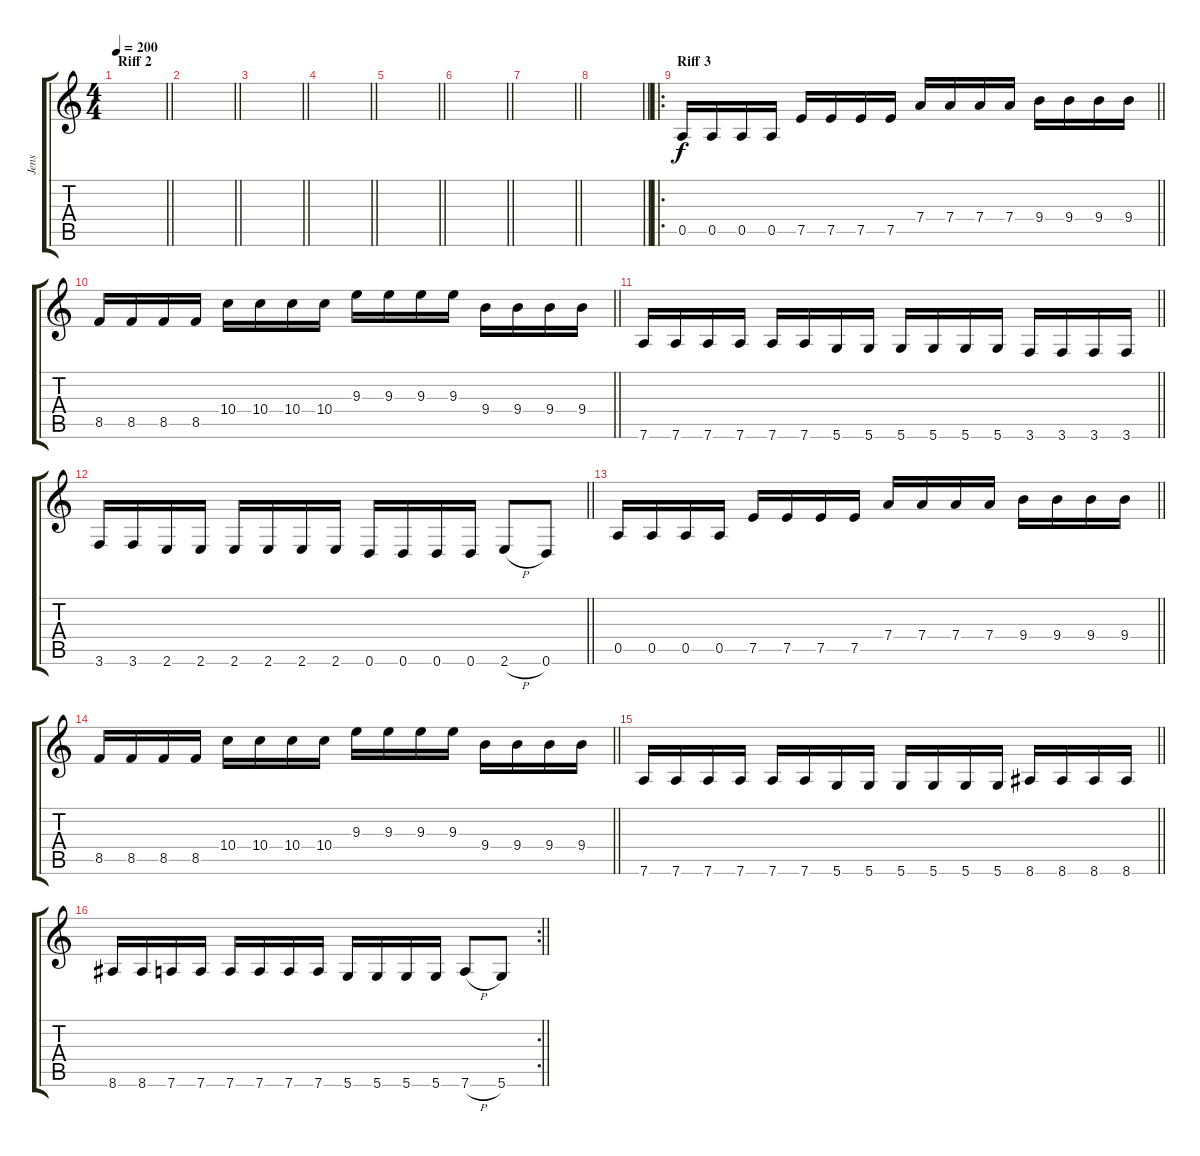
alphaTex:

\track ("Jens" "Jens") {instrument distortionguitar}
\staff {score tabs}
\tuning (E4 B3 G3 D3 A2 D2) {hide}
\ts (4 4)
\section ("" "Riff 2")
\tempo 200
\clef g2
\barLineRight lightlight
\ks c
|
\barLineRight lightlight
|
\barLineRight lightlight
|
\barLineRight lightlight
|
\barLineRight lightlight
|
\barLineRight lightlight
|
\barLineRight lightlight
|
\barLineRight lightlight
|
\ro
\section ("" "Riff 3")
\barLineRight lightlight
0.5.16 0.5.16 0.5.16 0.5.16 7.5.16 7.5.16 7.5.16 7.5.16 7.4.16 7.4.16 7.4.16 7.4.16 9.4.16 9.4.16 9.4.16 9.4.16 |
\barLineRight lightlight
8.5.16 8.5.16 8.5.16 8.5.16 10.4.16 10.4.16 10.4.16 10.4.16 9.3.16 9.3.16 9.3.16 9.3.16 9.4.16 9.4.16 9.4.16 9.4.16 |
\barLineRight lightlight
7.6.16 7.6.16 7.6.16 7.6.16 7.6.16 7.6.16 5.6.16 5.6.16 5.6.16 5.6.16 5.6.16 5.6.16 3.6.16 3.6.16 3.6.16 3.6.16 |
\barLineRight lightlight
3.6.16 3.6.16 2.6.16 2.6.16 2.6.16 2.6.16 2.6.16 2.6.16 0.6.16 0.6.16 0.6.16 0.6.16 2.6{h}.8 0.6.8 |
\barLineRight lightlight
0.5.16 0.5.16 0.5.16 0.5.16 7.5.16 7.5.16 7.5.16 7.5.16 7.4.16 7.4.16 7.4.16 7.4.16 9.4.16 9.4.16 9.4.16 9.4.16 |
\barLineRight lightlight
8.5.16 8.5.16 8.5.16 8.5.16 10.4.16 10.4.16 10.4.16 10.4.16 9.3.16 9.3.16 9.3.16 9.3.16 9.4.16 9.4.16 9.4.16 9.4.16 |
\barLineRight lightlight
7.6.16 7.6.16 7.6.16 7.6.16 7.6.16 7.6.16 5.6.16 5.6.16 5.6.16 5.6.16 5.6.16 5.6.16 8.6.16 8.6.16 8.6.16 8.6.16 |
\rc 2
\barLineRight lightlight
8.6.16 8.6.16 7.6.16 7.6.16 7.6.16 7.6.16 7.6.16 7.6.16 5.6.16 5.6.16 5.6.16 5.6.16 7.6{h}.8 5.6.8
